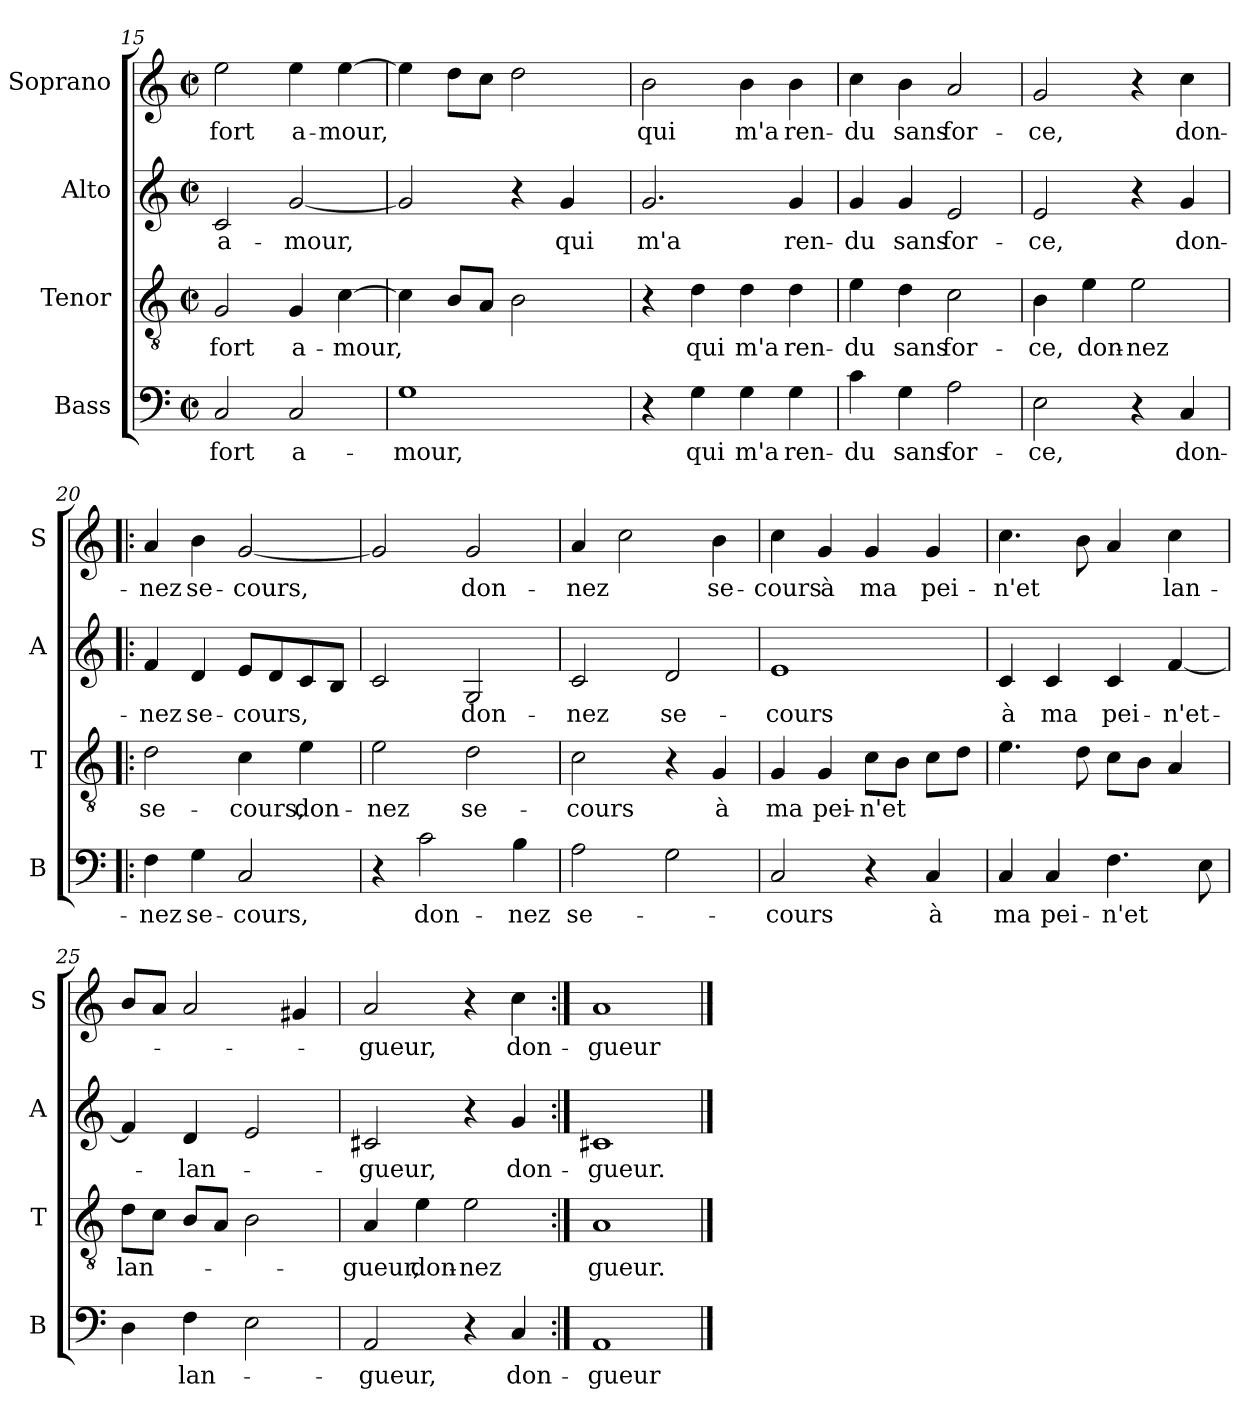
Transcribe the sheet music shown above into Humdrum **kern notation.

**kern	**text	**kern	**text	**kern	**text	**kern	**text
*part4	*part4	*part3	*part3	*part2	*part2	*part1	*part1
*staff4	*staff4	*staff3	*staff3	*staff2	*staff2	*staff1	*staff1
*I"Bass	*	*I"Tenor	*	*I"Alto	*	*I"Soprano	*
*I'B	*	*I'T	*	*I'A	*	*I'S	*
*clefF4	*	*clefGv2	*	*clefG2	*	*clefG2	*
*k[]	*	*k[]	*	*k[]	*	*k[]	*
*C:	*	*C:	*	*C:	*	*C:	*
*M2/2	*	*M2/2	*	*M2/2	*	*M2/2	*
*met(c|)	*	*met(c|)	*	*met(c|)	*	*met(c|)	*
=15	=15	=15	=15	=15	=15	=15	=15
2C/	fort	2G/	fort	2c/	a-	2ee\	fort
2C/	a-	4G/	a-	[2g/	-mour,	4ee\	a-
.	.	[4c\	-mour,	.	.	[4ee\	-mour,
=16	=16	=16	=16	=16	=16	=16	=16
1G	-mour,	4c\]	.	2g/]	.	4ee\]	.
.	.	8B/L	.	.	.	8dd\L	.
.	.	8A/J	.	.	.	8cc\J	.
.	.	2B\	.	4r	.	2dd\	.
.	.	.	.	4g/	qui	.	.
=17	=17	=17	=17	=17	=17	=17	=17
4r	.	4r	.	2.g/	m'a	2b\	qui
4G\	qui	4d\	qui	.	.	.	.
4G\	m'a	4d\	m'a	.	.	4b\	m'a
4G\	ren-	4d\	ren-	4g/	ren-	4b\	ren-
!!LO:LB:g=z
=18	=18	=18	=18	=18	=18	=18	=18
4c\	-du	4e\	-du	4g/	-du	4cc\	-du
4G\	sans	4d\	sans	4g/	sans	4b\	sans
2A\	for-	2c\	for-	2e/	for-	2a/	for-
=19	=19	=19	=19	=19	=19	=19	=19
2E\	-ce,	4B\	-ce,	2e/	-ce,	2g/	-ce,
.	.	4e\	don-	.	.	.	.
4r	.	2e\	-nez	4r	.	4r	.
4C/	don-	.	.	4g/	don-	4cc\	don-
=20!|:	=20!|:	=20!|:	=20!|:	=20!|:	=20!|:	=20!|:	=20!|:
4F\	-nez	2d\	se-	4f/	-nez	4a/	-nez
4G\	se-	.	.	4d/	se-	4b\	se-
2C/	-cours,	4c\	-cours,	8e/L	-cours,	[2g/	-cours,
.	.	.	.	8d/	.	.	.
.	.	4e\	don-	8c/	.	.	.
.	.	.	.	8B/J	.	.	.
=21	=21	=21	=21	=21	=21	=21	=21
4r	.	2e\	-nez	2c/	.	2g/]	.
2c\	don-	.	.	.	.	.	.
.	.	2d\	se-	2G/	don-	2g/	don-
4B\	-nez	.	.	.	.	.	.
=22	=22	=22	=22	=22	=22	=22	=22
2A\	se-	2c\	-cours	2c/	-nez	4a/	-nez
.	.	.	.	.	.	2cc\	.
2G\	.	4r	.	2d/	se-	.	.
.	.	4G/	à	.	.	4b\	se-
!!LO:LB:g=z
=23	=23	=23	=23	=23	=23	=23	=23
2C/	-cours	4G/	ma	1e	-cours	4cc\	-cours
.	.	4G/	pei-	.	.	4g/	à
4r	.	8c\L	-n'et	.	.	4g/	ma
.	.	8B\J	.	.	.	.	.
4C/	à	8c\L	.	.	.	4g/	pei-
.	.	8d\J	.	.	.	.	.
=24	=24	=24	=24	=24	=24	=24	=24
4C/	ma	4.e\	.	4c/	à	4.cc\	-n'et
4C/	pei-	.	.	4c/	ma	.	.
.	.	8d\	.	.	.	8b\	.
4.F\	-n'et	8c\L	.	4c/	pei-	4a/	.
.	.	8B\J	.	.	.	.	.
.	.	4A/	.	[4f/	-n'et-	4cc\	lan-
8E\	.	.	.	.	.	.	.
=25	=25	=25	=25	=25	=25	=25	=25
4D\	.	8d\L	lan-	4f/]	.	8b/L	.
.	.	8c\J	.	.	.	8a/J	.
4F\	lan-	8B/L	.	4d/	-lan-	2a/	.
.	.	8A/J	.	.	.	.	.
2E\	.	2B\	.	2e/	.	.	.
.	.	.	.	.	.	4g#X/	.
=26	=26	=26	=26	=26	=26	=26	=26
2AA/	-gueur,	4A/	-gueur,	2c#X/	-gueur,	2a/	-gueur,
.	.	4e\	don-	.	.	.	.
4r	.	2e\	-nez	4r	.	4r	.
4C/	don-	.	.	4g/	don-	4cc\	don-
=27:|!	=27:|!	=27:|!	=27:|!	=27:|!	=27:|!	=27:|!	=27:|!
1AA	-gueur	1A	gueur.	1c#X	-gueur.	1a	-gueur
==	==	==	==	==	==	==	==
*-	*-	*-	*-	*-	*-	*-	*-
